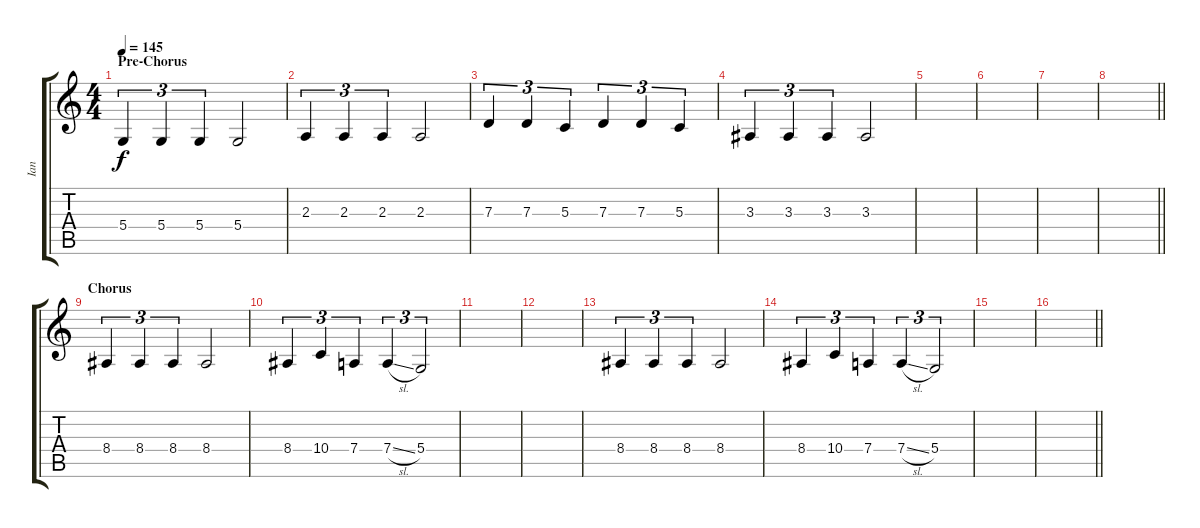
\track ("Ian" "Ian") {instrument baritonesax}
\staff {score tabs}
\tuning (E4 B3 G3 D3 A2 E2) {hide}
\ts (4 4)
\section ("" "Pre-Chorus")
\tempo 145
\clef g2
\ks c
5.4.4{tu (3 2) dy f} 5.4.4{tu (3 2)} 5.4.4{tu (3 2)} 5.4.2 |
2.3.4{tu (3 2)} 2.3.4{tu (3 2)} 2.3.4{tu (3 2)} 2.3.2 |
7.3.4{tu (3 2)} 7.3.4{tu (3 2)} 5.3.4{tu (3 2)} 7.3.4{tu (3 2)} 7.3.4{tu (3 2)} 5.3.4{tu (3 2)} |
3.3.4{tu (3 2)} 3.3.4{tu (3 2)} 3.3.4{tu (3 2)} 3.3.2 |
|
|
|
\barLineRight lightlight
|
\section ("" "Chorus")
8.4.4{tu (3 2)} 8.4.4{tu (3 2)} 8.4.4{tu (3 2)} 8.4.2 |
8.4.4{tu (3 2)} 10.4.4{tu (3 2)} 7.4.4{tu (3 2)} 7.4{sl}.4{tu (3 2)} 5.4.2{tu (3 2)} |
|
|
8.4.4{tu (3 2)} 8.4.4{tu (3 2)} 8.4.4{tu (3 2)} 8.4.2 |
8.4.4{tu (3 2)} 10.4.4{tu (3 2)} 7.4.4{tu (3 2)} 7.4{sl}.4{tu (3 2)} 5.4.2{tu (3 2)} |
|
\barLineRight lightlight
